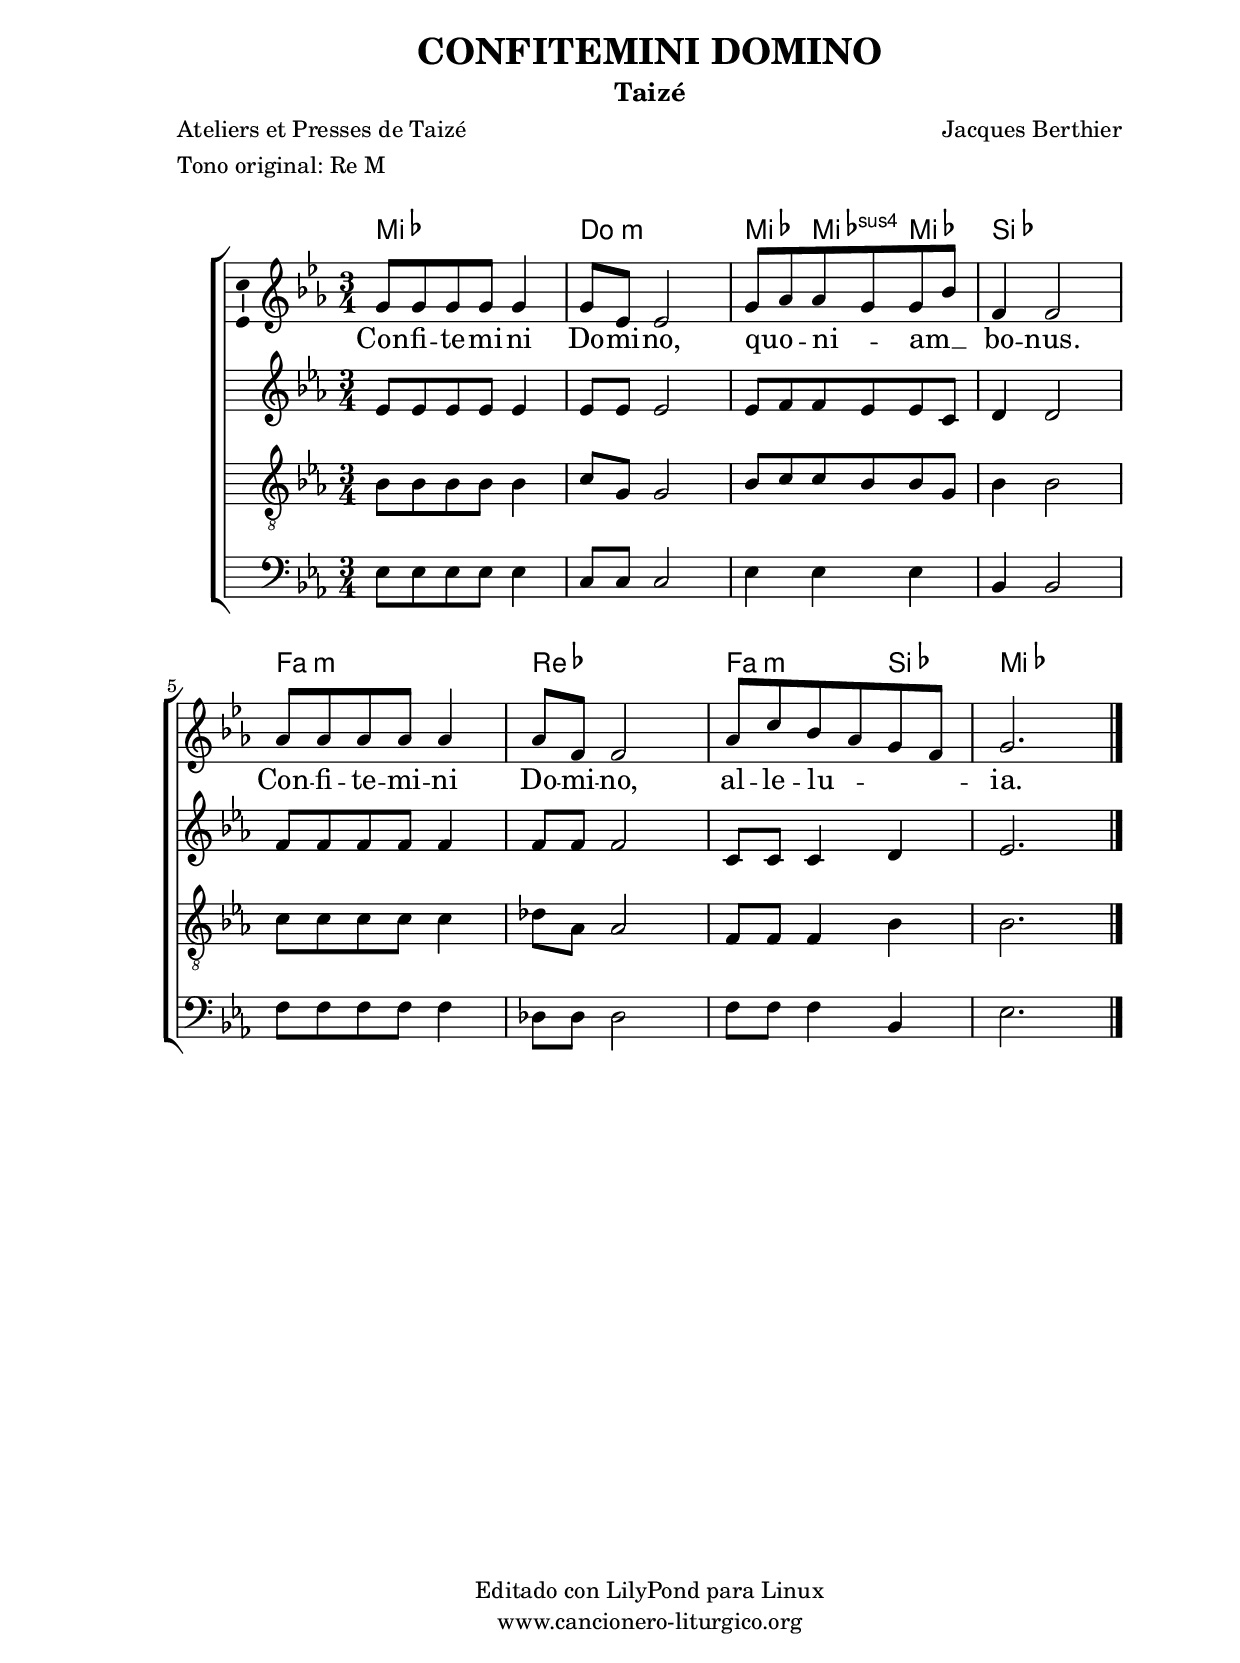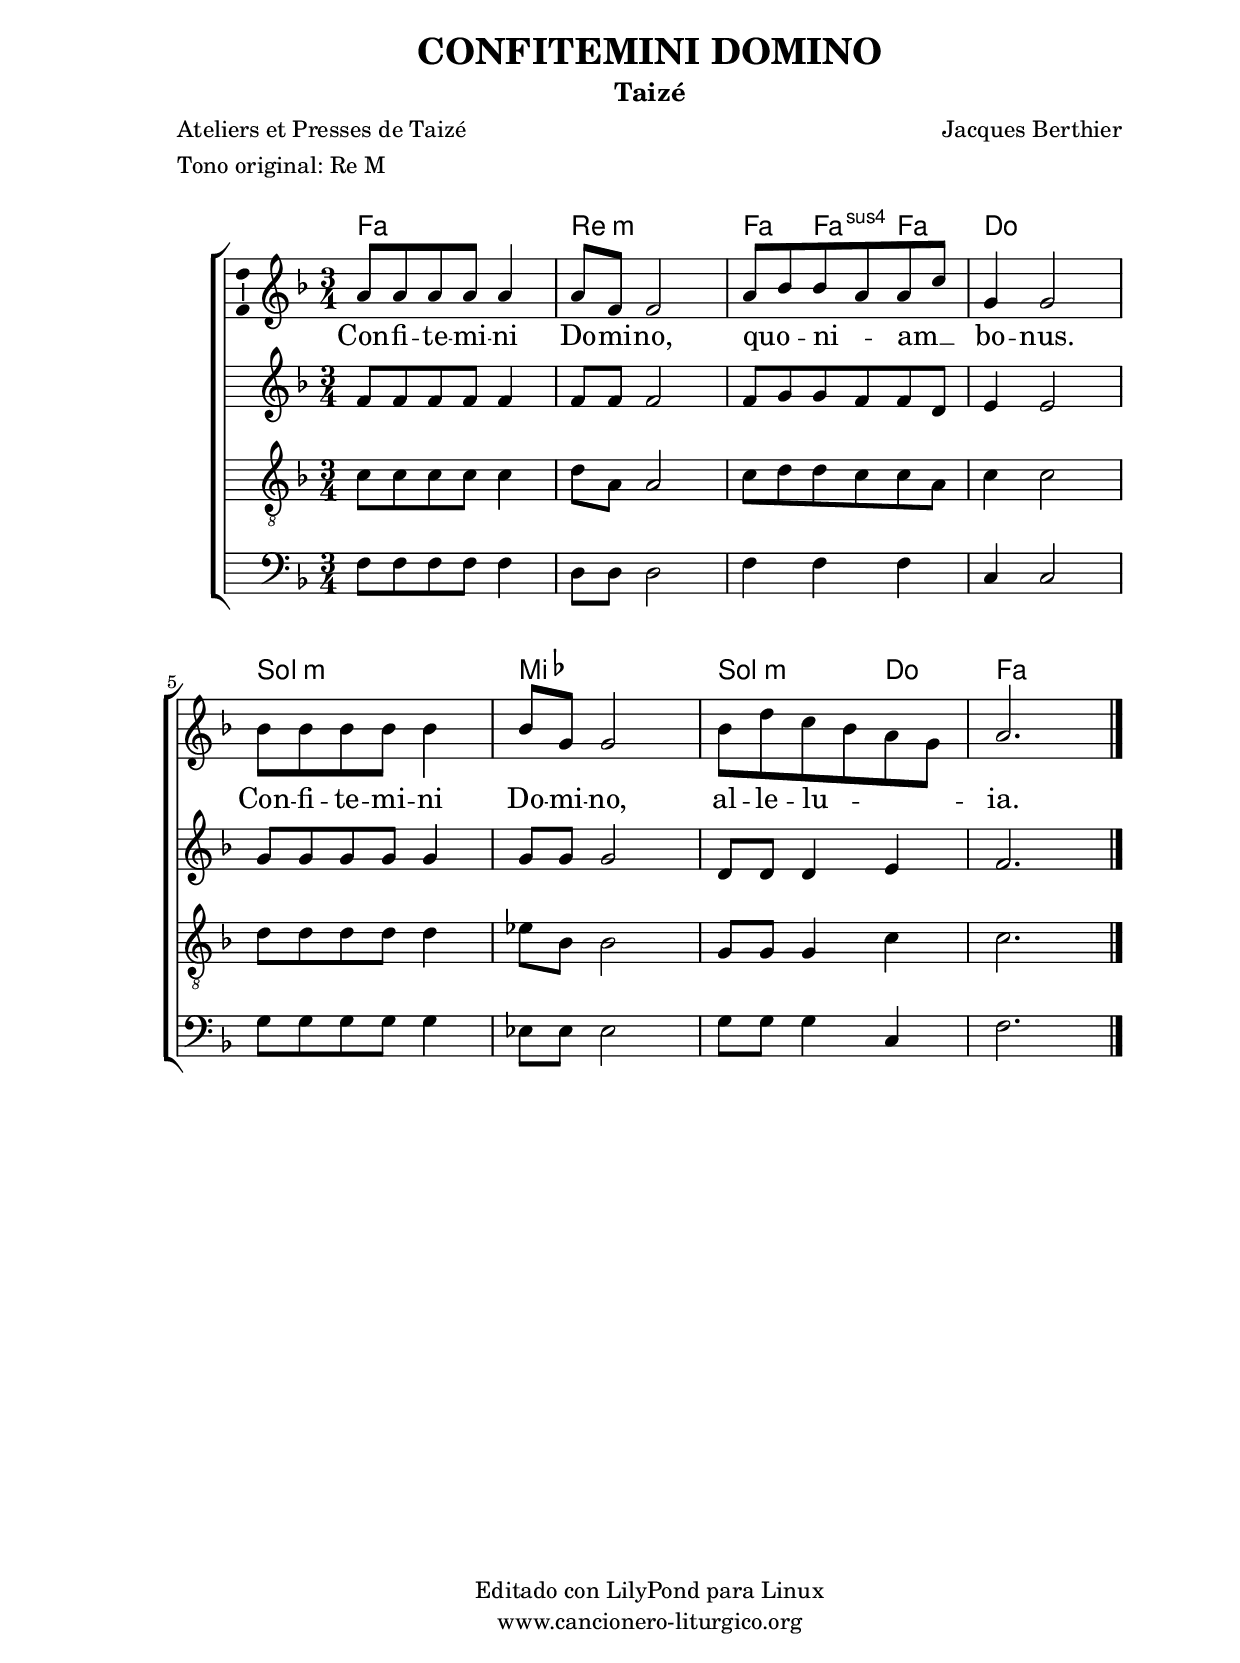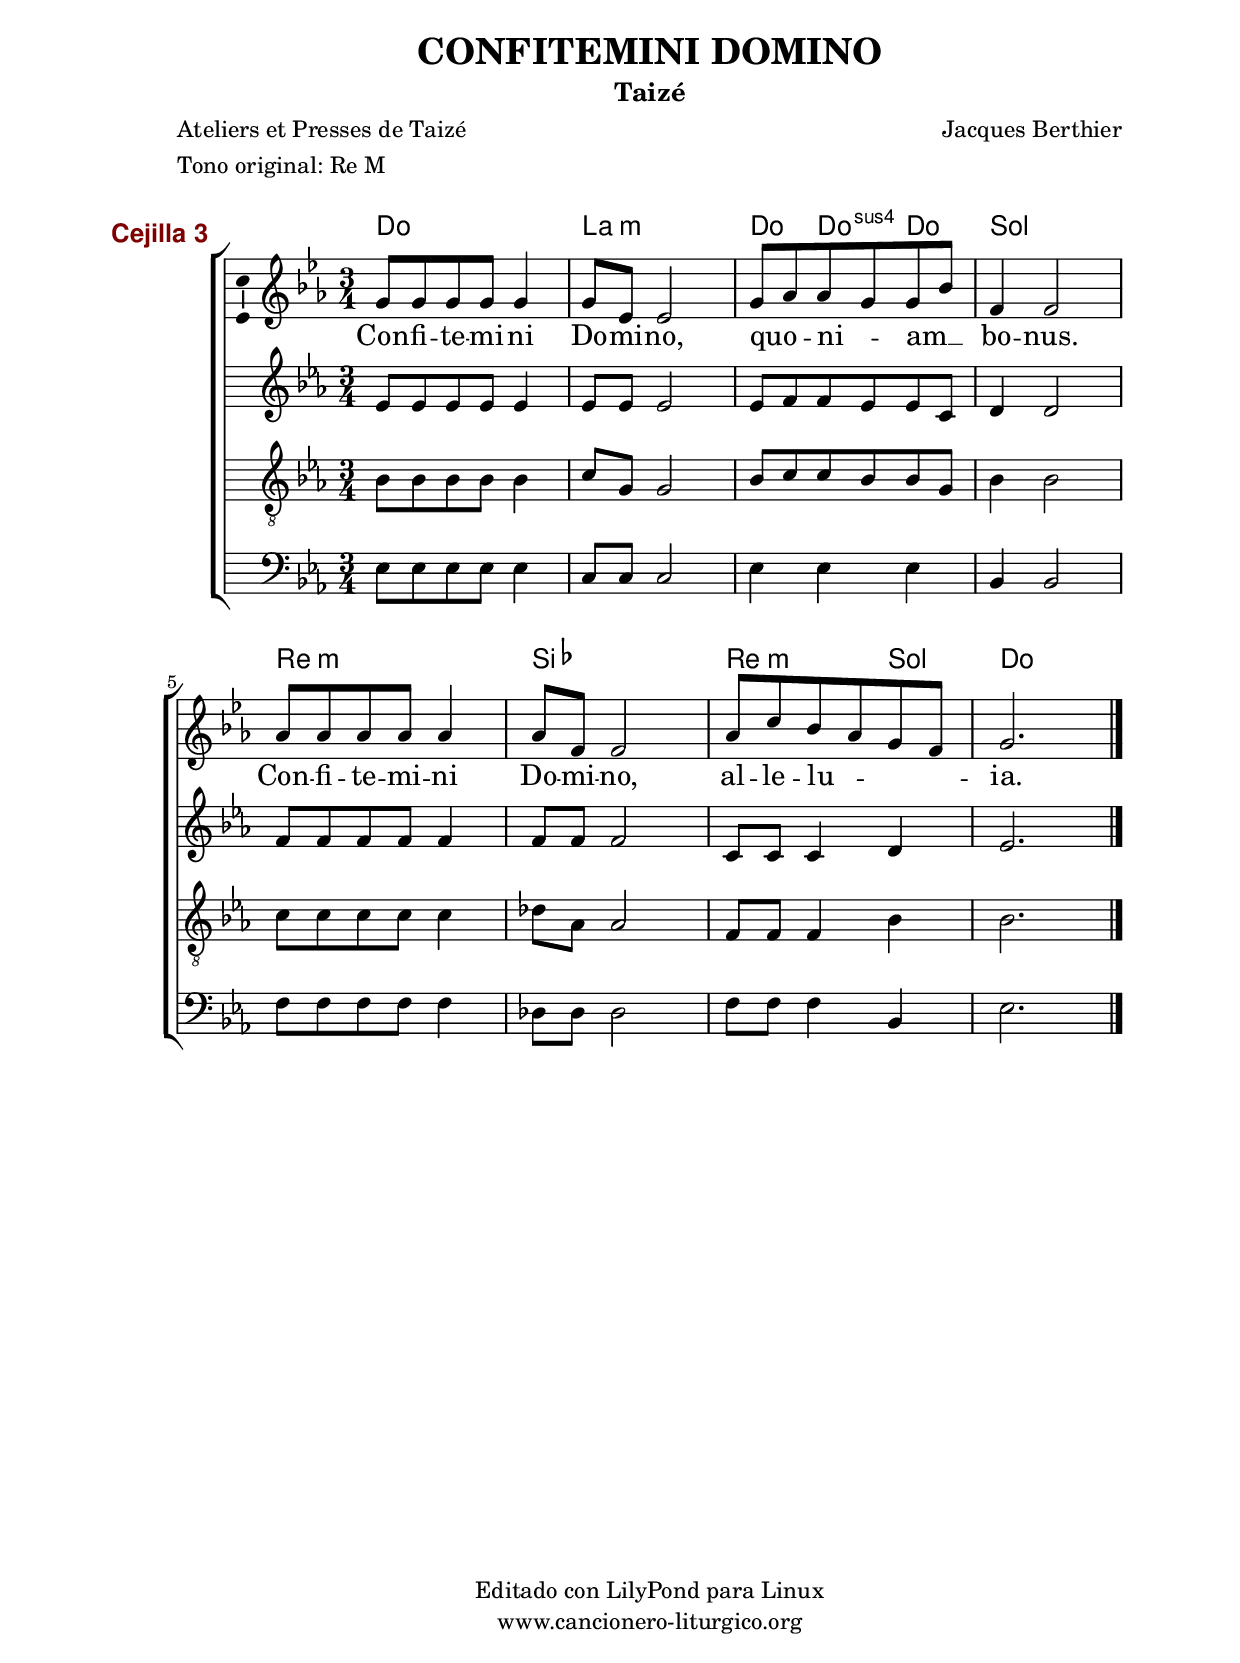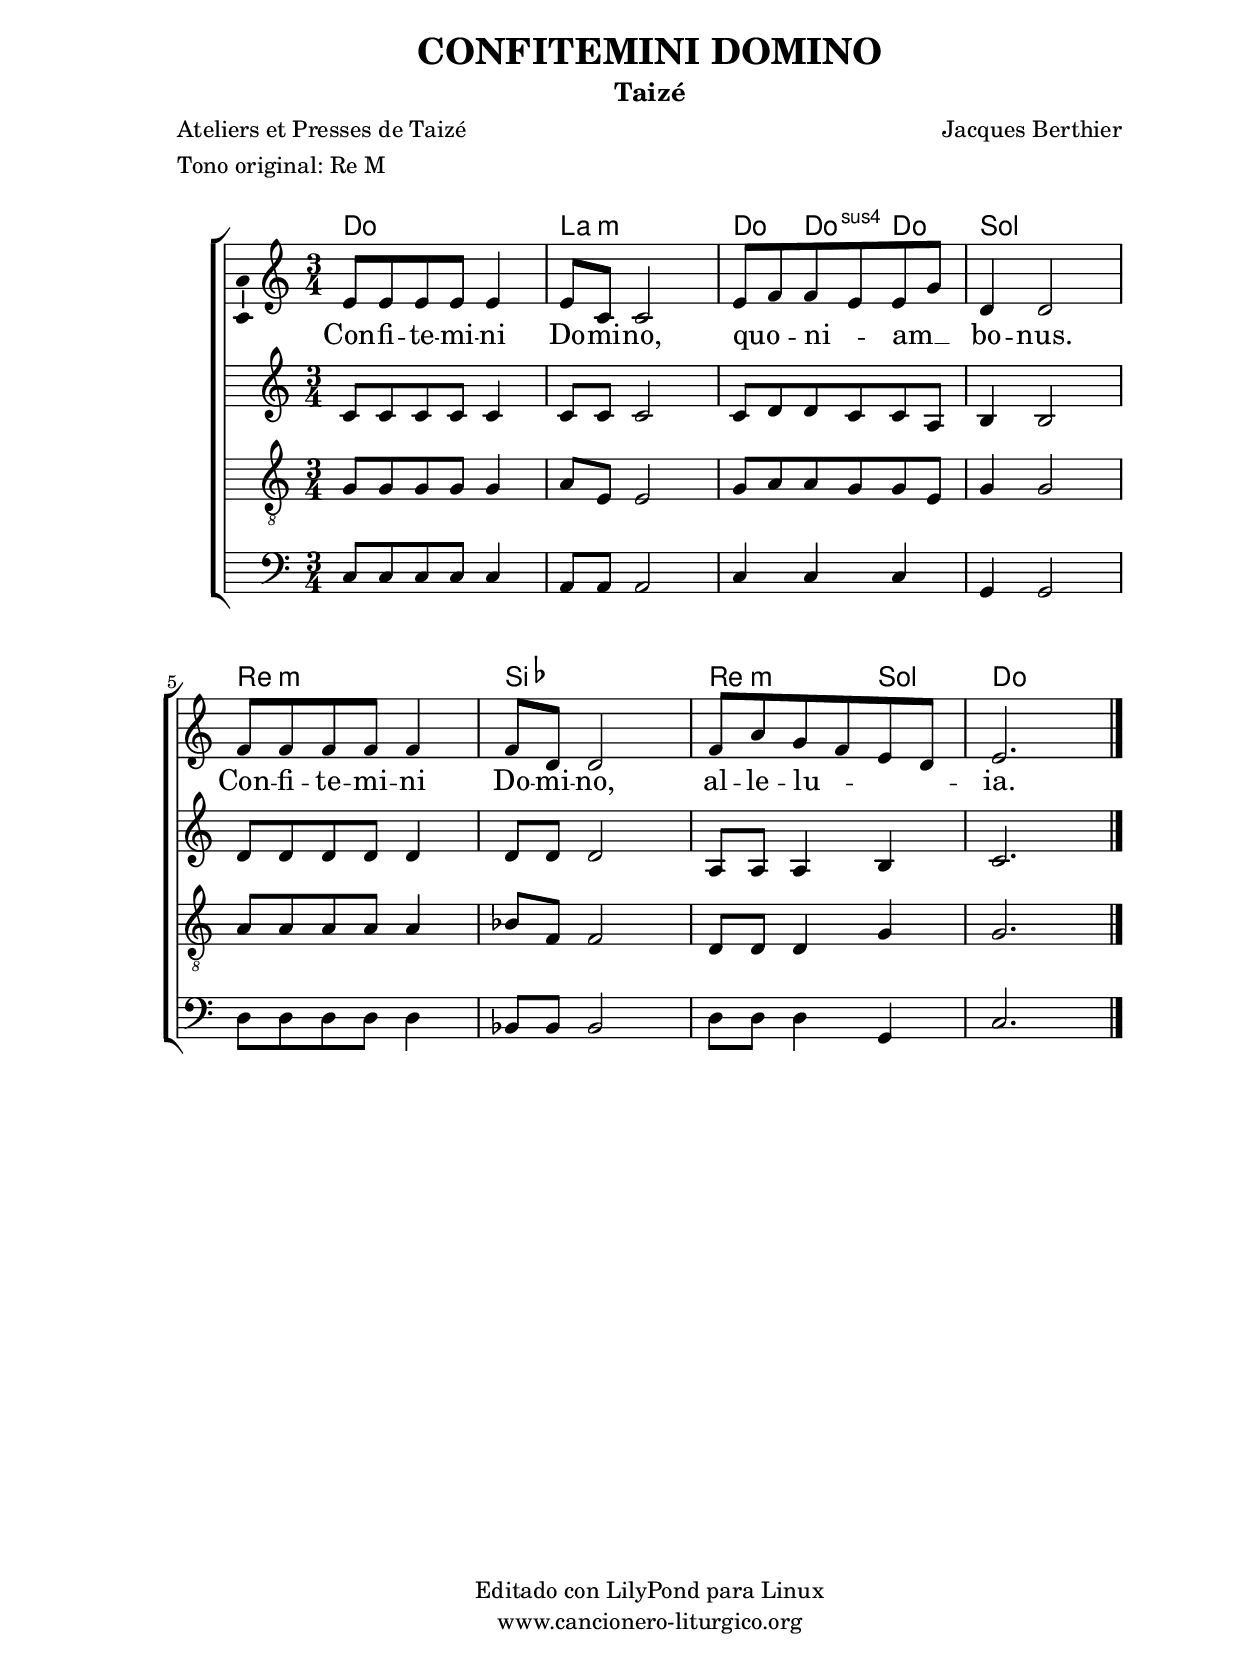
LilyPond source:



%versión de lilypond para la que se ha escrito esta partitura:
\version "2.16.0"

	%Tamaño papel
	#(set-default-paper-size "a4")
	%Tamaño partitura
	#(set-global-staff-size 20)
	%No responde al pulsar sobre una nota
	#(ly:set-option 'point-and-click #f)

%parámetros del encabezamiento:
\header {
	title = "CONFITEMINI DOMINO"
	subtitle = "Taizé"
	composer = "Jacques Berthier"
	poet = "Ateliers et Presses de Taizé"
	meter = "Tono original: Re M"
	arranger = ""
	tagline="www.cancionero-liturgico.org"
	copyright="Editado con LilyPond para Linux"
	tiempo = ""
	usos = ""
	letra = ""
	}

%parámetros asociados al papel:
\paper  {
	oddHeaderMarkup = \markup {\fill-line { \on-the-fly #not-first-page \fromproperty #'header:title \on-the-fly #not-first-page \fromproperty #'header:composer }}
	evenHeaderMarkup = \markup {\fill-line { \fromproperty #'header:composer \fromproperty #'header:title }}
	#(set-paper-size "a4")
	print-page-number = ##f
	first-page-number = 1
	print-first-page-number = ##f
%	head-separation = 3.0 \cm
	top-margin = 2.0 \cm
	bottom-margin = 0.5\cm
%%%	bottom-margin = -2.0\cm
	left-margin = 3.0 \cm
	line-width = 16.0 \cm 
	indent = 8\mm
	interscoreline = 2.\mm
	between-system-space = 15\mm
%	para que las partituras no llenen la hoja:
	ragged-bottom = ##t
%	idem para la última hoja:
	ragged-last-bottom = ##f
%	para que las partituras llenen el ancho del papel:
	ragged-last = ##f
	after-title-space = 2.5 \cm
%page-count=1
%system-count=8

	%Flexible Vertical Spacing
%	markup-markup-spacing =
%	#'((basic-distance . 15) (minimum-distance . 15) (padding . 3))
	markup-system-spacing =
	#'((basic-distance . 15) (minimum-distance . 15) (padding . 3))
	system-system-spacing =
	#'((basic-distance . 15) (minimum-distance . 15) (padding . 3))
	score-system-spacing =
	#'((basic-distance . 15) (minimum-distance . 15) (padding . 5))
%	top-system-spacing = % header
%	#'((basic-distance . 8) (minimum-distance . 0) (padding . 0))
%	top-markup-spacing =
%	#'((basic-distance . 20) (minimum-distance . 20) (padding . 0))
	last-bottom-spacing = % footer
	#'((basic-distance . 5) (minimum-distance . 5) (padding . 0))
%	score-markup-spacing =
%	#'((basic-distance . 16) (minimum-distance . 13) (padding . 0))

	}


%parámetros que afectan a toda la partitura:
global =  {
	%clave de sol (G):
	\clef G
	%armadura:
	\transpose d ees
	\key d \major
	\tempo 4=66
	\set Score.tempoHideNote = ##t
	}


acordes = {
	\italianChords
	\chordmode {
	\transpose d ees
{

%d2. b:m d a:7 e:m c e2:m a4:7 d2.
d2. b:m d4 d:sus4 d a2. e:m c e2:m a4 d2.

	}
	}
}

melodia = 

	\transpose d ees
{
	\relative c'{
	\time 3/4

fis8 fis fis fis fis4
fis8 d d2
fis8 g g fis fis a
e4 e2
g8 g g g g4
g8 e e2
g8 b a g fis e
fis2.

\bar "|."
	}
	}

melodiados = 

	\transpose d ees
{
	\relative c'{
	\time 3/4

d8 d d d d4
d8 d d2
d8 e e d d b
cis4 cis2
e8 e e e e4
e8 e e2
b8 b b4 cis
d2.

\bar "|."
	}
	}

melodiatres = 

	\transpose d ees
{
	\relative c'{
	\time 3/4

\clef "G_8"
%\clef F

a8 a a a a4
b8 fis fis2
a8 b b a a fis
a4 a2
b8 b b b b4
c8 g g2
e8 e e4 a
a2.

\bar "|."
	}
	}

melodiacuatro = 

	\transpose d ees
{
	\relative c{
	\time 3/4

d8 d d d d4
b8 b b2
d4 d d
a4 a2
e'8 e e e e4
c8 c c2
e8 e e4 a,
d2.

\bar "|."
	}
	}

texto = \lyricmode {
Con -- fi -- te -- mi -- ni Do -- mi -- no,
quo -- _ ni -- _ am __ _ bo -- nus.
Con -- fi -- te -- mi -- ni Do -- mi -- no,
al -- le -- lu -- _ _ _ ia.
	}


acordesStaff = \context ChordNames = acordesStaff <<
	\set chordChanges = ##t
	\acordes
	>>


%%%%%%%%%%%%%%%%%%%%%%%%%%%%%%%%%%% CEJILLA %%%%%%%%%%%%%%%%%%%%%%%%%%%%%%%%%%%
acordescejilla = {
%%%	\override ChordNames.ChordName #'font-size = #-1
%%%	\override ChordNames.ChordName #'font-series = #'bold
	\transpose ees c {
		\acordes
		}
	}

acordescejillaStaff = \context ChordNames = acordescejillaStaff <<
	\set Staff.instrumentName = \markup \with-color #darkred \larger \bold \sans "Cejilla 3"
	\set chordChanges = ##t
	\acordescejilla
	>>
%%%%%%%%%%%%%%%%%%%%%%%%%%%%%%%%%%% CEJILLA %%%%%%%%%%%%%%%%%%%%%%%%%%%%%%%%%%%


vozStaff = \context Voice = vozStaff
\with {\consists "Ambitus_engraver"}
<<
%	\set Staff.instrumentName = ""
%	\set Staff.shortInstrumentName = ""
%	\set Staff.midiInstrument = #"clarinet"
%	\set Staff.midiInstrument = #"cello"
%	\set Staff.midiInstrument = #"flute"
	\set Staff.midiInstrument = #"electric guitar (jazz)"
%	\set Staff.midiInstrument = #"english horn"
%	\set Staff.midiInstrument = #"violin"
%	\set Staff.midiInstrument = #"glockenspiel"
	\set Staff.midiMinimumVolume = #0.7
	\set Staff.midiMaximumVolume = #0.9
	\global
	\melodia
	>>

vozdosStaff = \context Voice = vozdosStaff
<<
	\set Staff.instrumentName = ""
	\set Staff.shortInstrumentName = ""
	\override Staff.StaffSymbol #'staff-space = #(magstep -0.35)
	\set Staff.midiInstrument = #"flute"
	\set Staff.midiMinimumVolume = #0.7
	\set Staff.midiMaximumVolume = #0.9
	\global
	\melodiados
	>>

voztresStaff = \context Voice = voztresStaff
<<
	\set Staff.instrumentName = ""
	\set Staff.shortInstrumentName = ""
	\override Staff.StaffSymbol #'staff-space = #(magstep -0.35)
	\set Staff.midiInstrument = #"flute"
	\set Staff.midiMinimumVolume = #0.7
	\set Staff.midiMaximumVolume = #0.9
	\global
%%%	%Cambio a clave de fa (F):
%%%	\clef F
	\melodiatres
	>>

vozcuatroStaff = \context Voice = vozcuatroStaff
<<
	\set Staff.instrumentName = ""
	\set Staff.shortInstrumentName = ""
	\override Staff.StaffSymbol #'staff-space = #(magstep -0.35)
	\set Staff.midiInstrument = #"flute"
	\set Staff.midiMinimumVolume = #0.7
	\set Staff.midiMaximumVolume = #0.9
	\global
	%Cambio a clave de fa (F):
	\clef F
	\melodiacuatro
	>>

textoStaff = \context Lyrics = textoStaff <<
	\lyricsto vozStaff \texto
	>>


\book {
	\score {
		\context ChoirStaff {
%			\override StaffGroup.SystemStartBracket #'collapse-height = #1
%			\override Score.SystemStartBar #'collapse-height = #1
			<<
			\acordesStaff
			\vozStaff
			\textoStaff
			\vozdosStaff
			\voztresStaff
			\vozcuatroStaff
			>>
			}
		\layout {
	    		\context {
				\Lyrics
				\override LyricText #'font-size = #2
				}
	   		 \context {
				\Score
				\override StaffSymbol #'staff-space = #(magstep +3)
				}
			}
		}
	\score {
		\unfoldRepeats
		\context ChoirStaff {
			<<
			\acordesStaff
			\vozStaff
			\vozdosStaff
			\voztresStaff
			\vozcuatroStaff
			>>
			}
		\midi {
	  		\context {
	  			\Score
				tempoWholesPerMinute = #(ly:make-moment 70 4)
				}
			}
		}
	}


%Partitura para guitarra
#(define output-suffix "G")
\book {
	\score {
		\context ChoirStaff {
%			\override StaffGroup.SystemStartBracket #'collapse-height = #1
%			\override Score.SystemStartBar #'collapse-height = #1
			<<
			\acordescejillaStaff
			\vozStaff
			\textoStaff
			\vozdosStaff
			\voztresStaff
			\vozcuatroStaff
			>>
			}
		\layout {
%%%%%%%%%%%%%%%%%%%%%%%%%%%%%%%%%%% CEJILLA %%%%%%%%%%%%%%%%%%%%%%%%%%%%%%%%%%%
			\context {
				\ChordNames \consists Instrument_name_engraver
				}
%%%%%%%%%%%%%%%%%%%%%%%%%%%%%%%%%%% CEJILLA %%%%%%%%%%%%%%%%%%%%%%%%%%%%%%%%%%%
	    		\context {
				\Lyrics
				\override LyricText #'font-size = #2
				}
	   		 \context {
				\Score
				\override StaffSymbol #'staff-space = #(magstep +3)
				}
			}
		}
	}


#(define output-suffix "C")
\book {
	\score {
		\context ChoirStaff {
%			\override StaffGroup.SystemStartBracket #'collapse-height = #1
%			\override Score.SystemStartBar #'collapse-height = #1
\transpose c d
			<<
			\acordesStaff
			\vozStaff
			\textoStaff
			\vozdosStaff
			\voztresStaff
			\vozcuatroStaff
			>>
			}
		\layout {
	    		\context {
				\Lyrics
				\override LyricText #'font-size = #2
				}
	   		 \context {
				\Score
				\override StaffSymbol #'staff-space = #(magstep +3)
				}
			}
		}
	}


#(define output-suffix "S")
\book {
	\score {
		\context ChoirStaff {
%			\override StaffGroup.SystemStartBracket #'collapse-height = #1
%			\override Score.SystemStartBar #'collapse-height = #1
\transpose c a,
			<<
			\acordesStaff
			\vozStaff
			\textoStaff
			\vozdosStaff
			\voztresStaff
			\vozcuatroStaff
			>>
			}
		\layout {
	    		\context {
				\Lyrics
				\override LyricText #'font-size = #2
				}
	   		 \context {
				\Score
				\override StaffSymbol #'staff-space = #(magstep +3)
				}
			}
		}
	}


